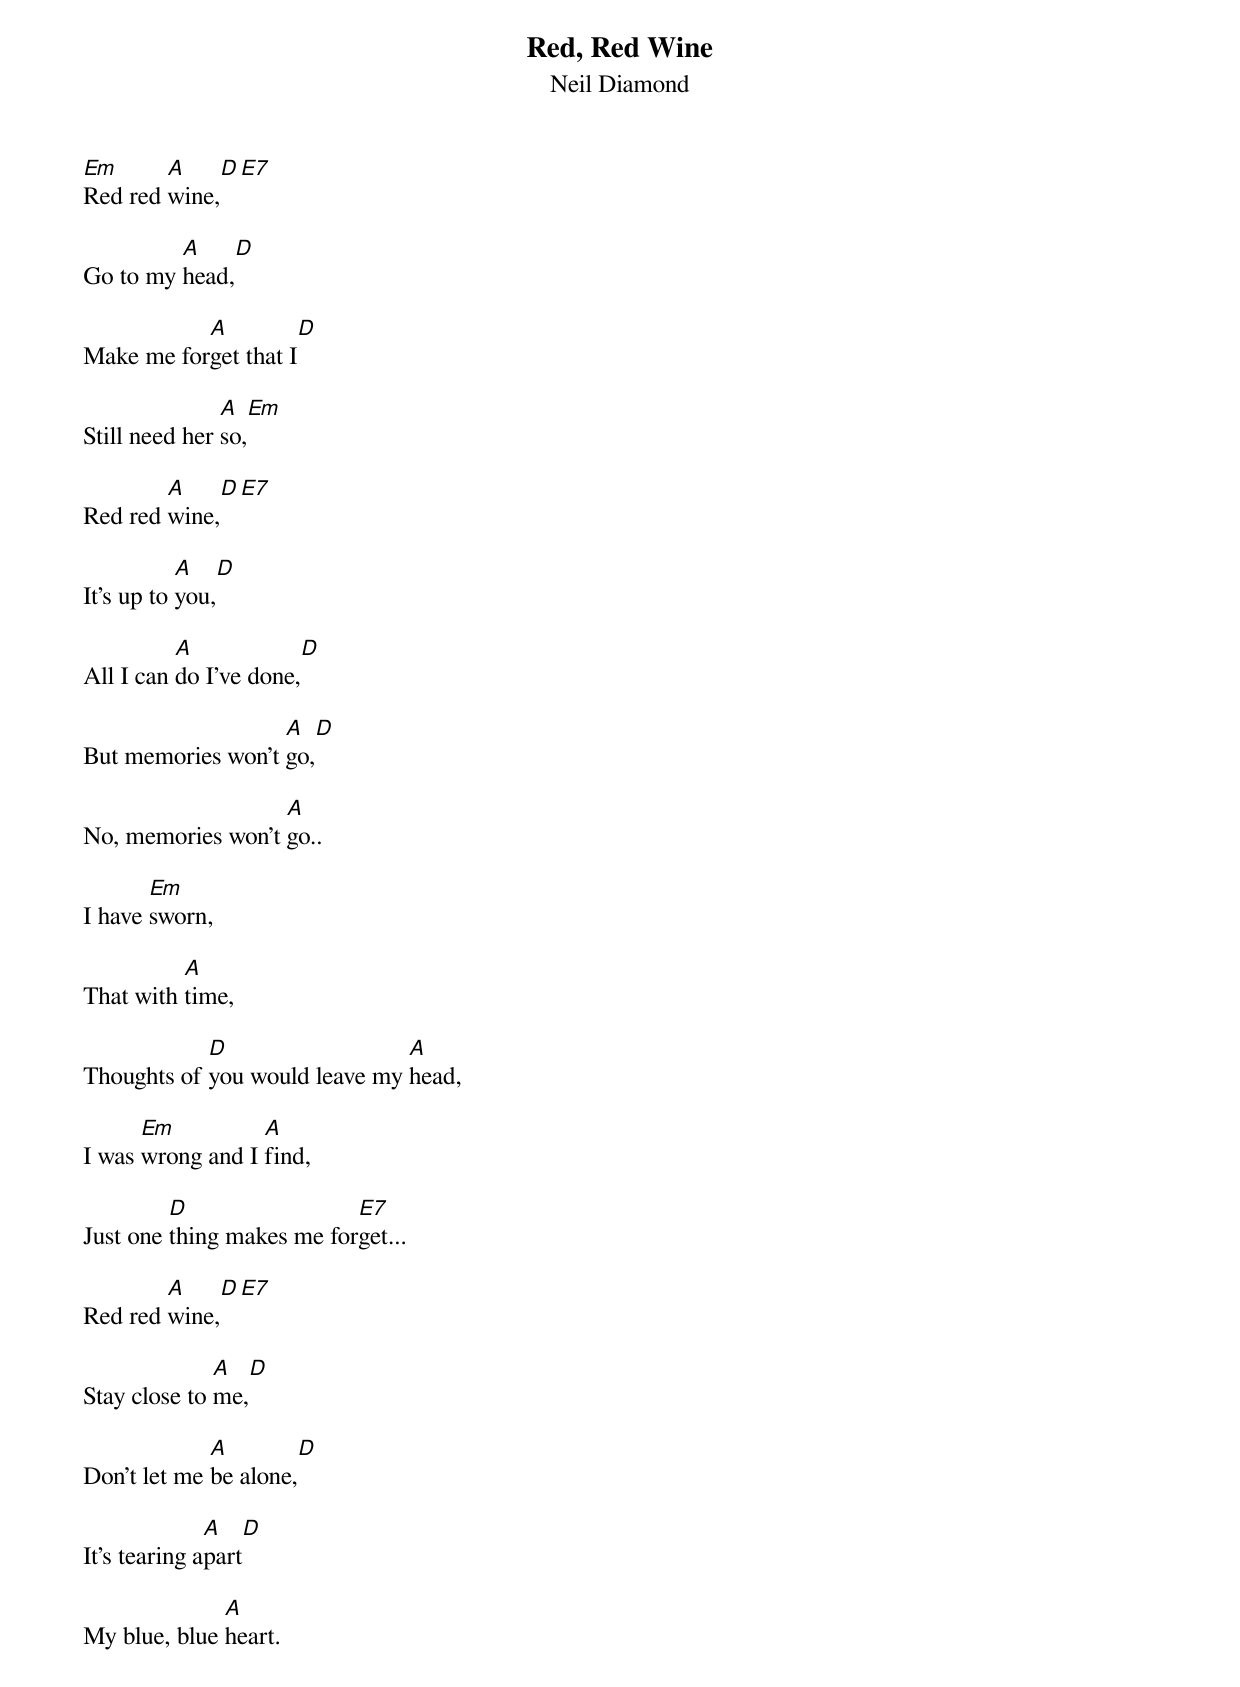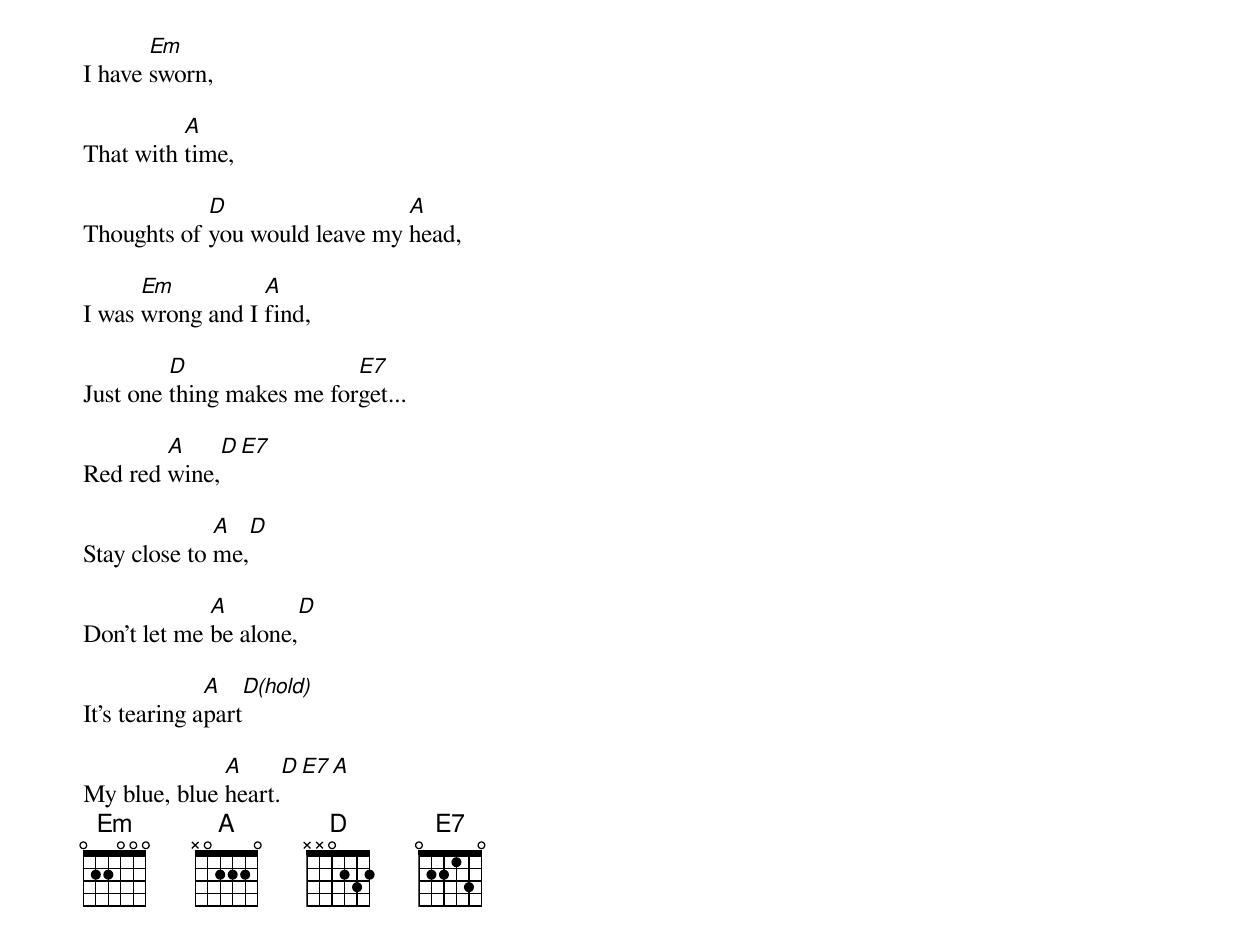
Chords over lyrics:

Red, Red Wine
Neil Diamond

Em      A    D   E7
Red red wine,

         A        D
Go to my head,

           A           D
Make me forget that I

               A     Em
Still need her so,

        A     D   E7
Red red wine,

           A         D
It's up to you,

          A             D
All I can do I've done,

                   A     D
But memories won't go,

                   A
No, memories won't go..

       Em
I have sworn,

          A
That with time,

            D                  A
Thoughts of you would leave my head,

      Em          A
I was wrong and I find,

         D                 E7
Just one thing makes me forget...

        A    D  E7
Red red wine,

              A         D
Stay close to me,

             A          D
Don't let me be alone,

              A       D
It's tearing apart

              A
My blue, blue heart.


       Em
I have sworn,

          A
That with time,

            D                  A
Thoughts of you would leave my head,

      Em          A
I was wrong and I find,

         D                 E7
Just one thing makes me forget...

        A     D     E7
Red red wine,

              A          D
Stay close to me,

             A          D
Don't let me be alone,

              A        D(hold)
It's tearing apart

              A     D    E7   A
My blue, blue heart.
